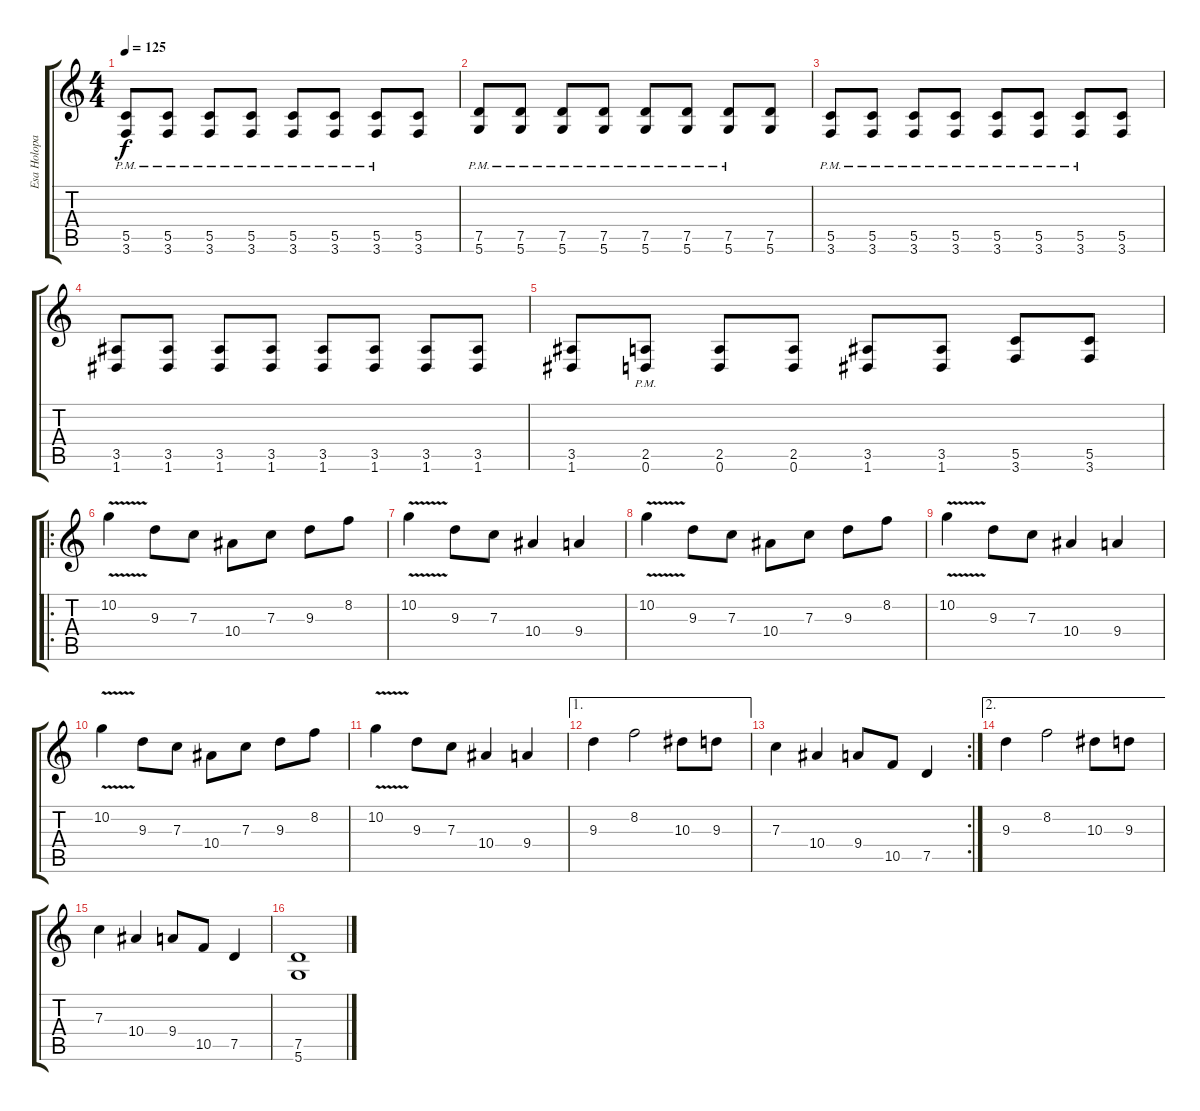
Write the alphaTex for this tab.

\track ("Esa Holopainen" "Esa Holopa") {instrument distortionguitar}
\staff {score tabs}
\tuning (D4 A3 F3 C3 G2 D2) {hide}
\ts (4 4)
\tempo 125
\clef g2
\ks c
(5.5 3.6{pm}).8{dy f} (5.5 3.6{pm}).8 (5.5 3.6{pm}).8 (5.5 3.6{pm}).8 (5.5 3.6{pm}).8 (5.5 3.6{pm}).8 (5.5 3.6{pm}).8 (5.5 3.6).8 |
(7.5 5.6{pm}).8 (7.5 5.6{pm}).8 (7.5 5.6{pm}).8 (7.5 5.6{pm}).8 (7.5 5.6{pm}).8 (7.5 5.6{pm}).8 (7.5 5.6{pm}).8 (7.5 5.6).8 |
(5.5 3.6{pm}).8 (5.5 3.6{pm}).8 (5.5 3.6{pm}).8 (5.5 3.6{pm}).8 (5.5 3.6{pm}).8 (5.5 3.6{pm}).8 (5.5 3.6{pm}).8 (5.5 3.6).8 |
(3.5 1.6).8 (3.5 1.6).8 (3.5 1.6).8 (3.5 1.6).8 (3.5 1.6).8 (3.5 1.6).8 (3.5 1.6).8 (3.5 1.6).8 |
(3.5 1.6).8 (2.5 0.6{pm}).8 (2.5 0.6).8 (2.5 0.6).8 (3.5 1.6).8 (3.5 1.6).8 (5.5 3.6).8 (5.5 3.6).8 |
\ro
10.2{v}.4 9.3.8 7.3.8 10.4.8 7.3.8 9.3.8 8.2.8 |
10.2{v}.4 9.3.8 7.3.8 10.4.4 9.4.4 |
10.2{v}.4 9.3.8 7.3.8 10.4.8 7.3.8 9.3.8 8.2.8 |
10.2{v}.4 9.3.8 7.3.8 10.4.4 9.4.4 |
10.2{v}.4 9.3.8 7.3.8 10.4.8 7.3.8 9.3.8 8.2.8 |
10.2{v}.4 9.3.8 7.3.8 10.4.4 9.4.4 |
\ae 1
9.3.4 8.2.2 10.3.8 9.3.8 |
\rc 2
7.3.4 10.4.4 9.4.8 10.5.8 7.5.4 |
\ae 2
9.3.4 8.2.2 10.3.8 9.3.8 |
7.3.4 10.4.4 9.4.8 10.5.8 7.5.4 |
(7.5 5.6).1
